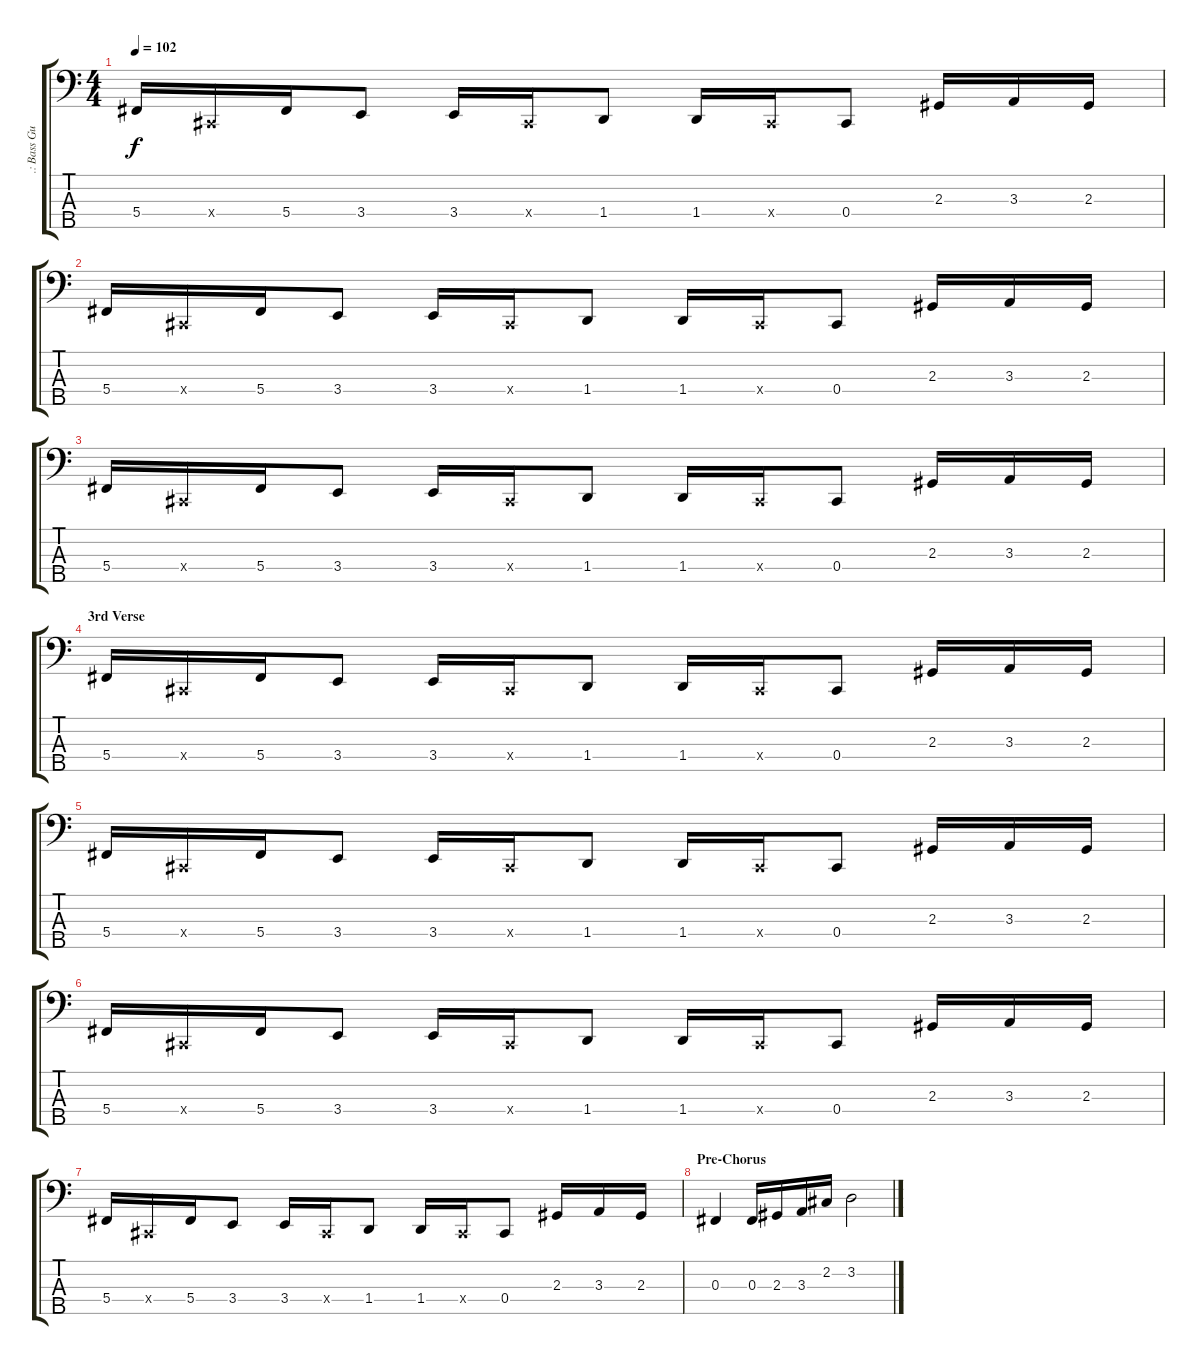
\track (".: Bass Guitar :." ".: Bass Gu") {instrument electricbassfinger}
\staff {score tabs}
\tuning (E2 B1 Gb1 Db1 Ab0) {hide}
\ts (4 4)
\tempo 102
\clef f4
\ks c
5.4.16{dy f} 0.4{x}.16 5.4.16 3.4.8 3.4.16 0.4{x}.16 1.4.8 1.4.16 0.4{x}.16 0.4.8 2.3.16 3.3.16 2.3.16 |
5.4.16 0.4{x}.16 5.4.16 3.4.8 3.4.16 0.4{x}.16 1.4.8 1.4.16 0.4{x}.16 0.4.8 2.3.16 3.3.16 2.3.16 |
5.4.16 0.4{x}.16 5.4.16 3.4.8 3.4.16 0.4{x}.16 1.4.8 1.4.16 0.4{x}.16 0.4.8 2.3.16 3.3.16 2.3.16 |
\section ("" "3rd Verse")
5.4.16 0.4{x}.16 5.4.16 3.4.8 3.4.16 0.4{x}.16 1.4.8 1.4.16 0.4{x}.16 0.4.8 2.3.16 3.3.16 2.3.16 |
5.4.16 0.4{x}.16 5.4.16 3.4.8 3.4.16 0.4{x}.16 1.4.8 1.4.16 0.4{x}.16 0.4.8 2.3.16 3.3.16 2.3.16 |
5.4.16 0.4{x}.16 5.4.16 3.4.8 3.4.16 0.4{x}.16 1.4.8 1.4.16 0.4{x}.16 0.4.8 2.3.16 3.3.16 2.3.16 |
5.4.16 0.4{x}.16 5.4.16 3.4.8 3.4.16 0.4{x}.16 1.4.8 1.4.16 0.4{x}.16 0.4.8 2.3.16 3.3.16 2.3.16 |
\section ("" "Pre-Chorus")
0.3.4 0.3.16 2.3.16 3.3.16 2.2.16 3.2.2
